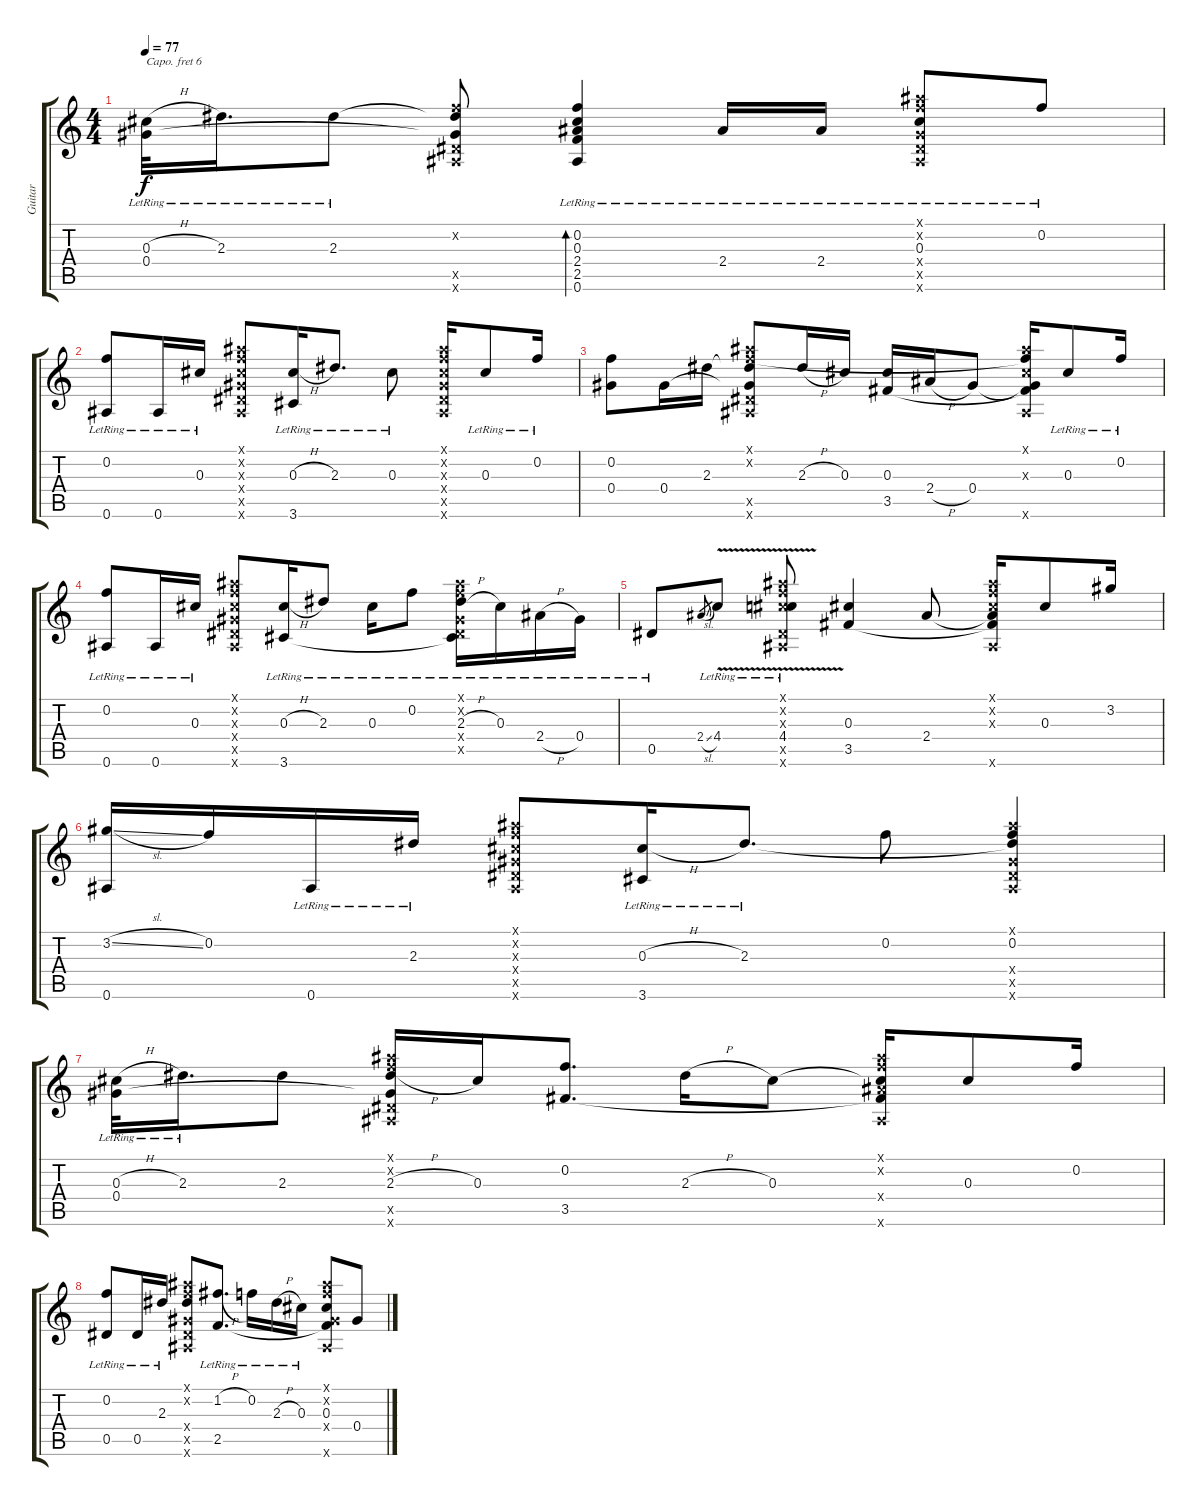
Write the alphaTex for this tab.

\track ("Guitar" "Guitar") {instrument acousticguitarsteel}
\staff {score tabs}
\capo 6
\tuning (E4 B3 G3 D3 A2 E2) {hide}
\ts (4 4)
\tempo 77
\clef g2
\ks c
(0.3{h lr} 0.4{lr}).32{dy f} 2.3{lr}.16{d} 2.3{lr}.8 (0.2{x} 2.3{t} 0.4{t} 0.5{x} 0.6{x}).8 (0.2{lr} 0.3{lr} 2.4{lr} 2.5{lr} 0.6{lr}).4{bd 60} 2.4{lr}.16 2.4{lr}.16 (0.1{x} 0.2{x} 0.3{lr} 0.4{x} 0.5{x} 0.6{x}).8 0.2{lr}.8 |
(0.2{lr} 0.6{lr}).8 0.6{lr}.16 0.3{lr}.16 (0.1{x} 0.2{x} 0.3{x} 0.4{x} 0.5{x} 0.6{x}).8 (0.3{h lr} 3.6{lr}).16 2.3{lr}.8{d} 0.3{lr}.8 (0.1{x} 0.2{x} 0.3{x} 0.4{x} 0.5{x} 0.6{x}).16 0.3{lr}.8 0.2{lr}.16 |
(0.2 0.4).8 0.4.16 2.3.16 (0.1{x} 0.2{x} 2.3{t} 0.4{t} 0.5{x} 0.6{x}).8 2.3{h}.16 0.3.16 (0.3 3.5).16 2.4{h}.16 0.4.8 (0.1{x} 0.2{t} 0.3{x} 0.4{t} 3.5{t} 0.6{x}).16 0.3{lr}.8 0.2{lr}.16 |
(0.2{lr} 0.6{lr}).8 0.6{lr}.16 0.3{lr}.16 (0.1{x} 0.2{x} 0.3{x} 0.4{x} 0.5{x} 0.6{x}).8 (0.3{h lr} 3.6{lr}).16 2.3{lr}.8 0.3{lr}.16 0.2{lr}.8 (0.1{x} 0.2{x} 2.3{h lr} 0.4{x} 0.5{x} 3.6{t}).16 0.3{lr}.16 2.4{h lr}.16 0.4{lr}.16 |
0.5{lr}.8 2.4{sl}.8{gr} 4.4{v lr}.8 (0.1{x} 0.2{x} 0.3{x} 4.4{v lr} 0.5{x} 0.6{x}).8 (0.3 3.5).4 2.4.8 (0.1{x} 0.2{x} 0.3{x} 2.4{t} 3.5{t} 0.6{x}).16 0.3.8 3.2.16 |
(3.2{sl} 0.6).16 0.2.16 0.6{lr}.16 2.3{lr}.16 (0.1{x} 0.2{x} 0.3{x} 0.4{x} 0.5{x} 0.6{x}).8 (0.3{h lr} 3.6{lr}).16 2.3{lr}.8{d} 0.2.8 (0.1{x} 0.2 2.3{t} 0.4{x} 0.5{x} 0.6{x}).4 |
(0.3{h lr} 0.4{lr}).32 2.3{lr}.16{d} 2.3.8 (0.1{x} 0.2{x} 2.3{h} 0.4{t} 0.5{x} 0.6{x}).16 0.3.16 (0.2 3.5).8{d} 2.3{h}.16 0.3.8 (0.1{x} 0.2{x} 0.3{t} 2.4{x} 3.5{t} 0.6{x}).16 0.3.8 0.2.16 |
(0.2{lr} 0.5{lr}).8 0.5{lr}.16 2.3{lr}.16 (0.1{x} 0.2{x} 2.3{t} 0.4{x} 0.5{x} 0.6{x}).8 (1.2{h lr} 2.5{lr}).8{d} 0.2{lr}.16 2.3{h lr}.16 0.3{lr}.16 (0.1{x} 0.2{x} 0.3 0.4{x} 2.5{t} 0.6{x}).8 0.4.8
